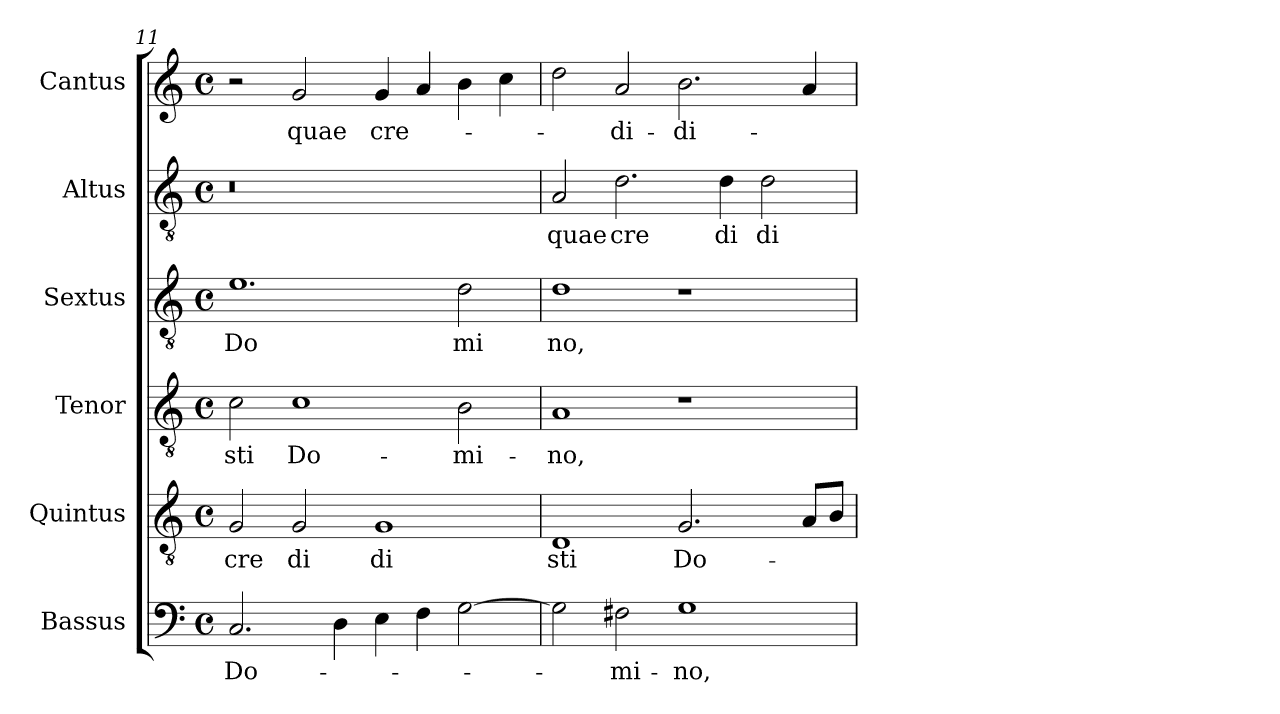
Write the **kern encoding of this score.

**kern	**text	**kern	**text	**kern	**text	**kern	**text	**kern	**text	**kern	**text
*part6	*part6	*part5	*part5	*part4	*part4	*part3	*part3	*part2	*part2	*part1	*part1
*staff6	*staff6	*staff5	*staff5	*staff4	*staff4	*staff3	*staff3	*staff2	*staff2	*staff1	*staff1
*I"Bassus	*	*I"Quintus	*	*I"Tenor	*	*I"Sextus	*	*I"Altus	*	*I"Cantus	*
*clefF4	*	*clefGv2	*	*clefGv2	*	*clefGv2	*	*clefGv2	*	*clefG2	*
*M4/4	*	*M4/4	*	*M4/4	*	*M4/4	*	*M4/4	*	*M4/4	*
*met(c)	*	*met(c)	*	*met(c)	*	*met(c)	*	*met(c)	*	*met(c)	*
=11	=11	=11	=11	=11	=11	=11	=11	=11	=11	=11	=11
!	!LO:LY:b	!	!LO:LY:b:cj	!	!LO:LY:b:cj	!	!LO:LY:b:cj	!	!	!	!
2.C/	Do-	2G/	cre	2c\	-sti	1.e	Do	0r	.	2r	.
!	!	!	!LO:LY:b:cj	!	!LO:LY:b:cj	!	!	!	!	!	!LO:LY:b:cj
.	.	2G/	di	1c	Do-	.	.	.	.	2g/	quae
4D\	.	.	.	.	.	.	.	.	.	.	.
!	!	!	!LO:LY:b:cj	!	!	!	!	!	!	!	!LO:LY:b
4E\	.	1G	di	.	.	.	.	.	.	4g/	cre-
4F\	.	.	.	.	.	.	.	.	.	4a/	.
!	!	!	!	!	!LO:LY:b:cj	!	!LO:LY:b:cj	!	!	!	!
[>2G\	.	.	.	2B\	-mi-	2d\	mi	.	.	4b\	.
.	.	.	.	.	.	.	.	.	.	4cc\	.
!!LO:LB:g=z
=12	=12	=12	=12	=12	=12	=12	=12	=12	=12	=12	=12
!	!	!	!LO:LY:b:cj	!	!LO:LY:b:cj	!	!LO:LY:b:cj	!	!LO:LY:b:cj	!	!
2G\]	.	1D	sti	1A	-no,	1d	no,	2A/	quae	2dd\	.
!	!LO:LY:b:cj	!	!	!	!	!	!	!	!LO:LY:b:cj	!	!LO:LY:b:cj
2F#X\	-mi-	.	.	.	.	.	.	2.d\	cre	2a/	-di-
!	!LO:LY:b:cj	!	!LO:LY:b	!	!	!	!	!	!	!	!LO:LY:b:cj
1G	-no,	2.G/	Do-	1r	.	1r	.	.	.	2.b\	-di-
!	!	!	!	!	!	!	!	!	!LO:LY:b:cj	!	!
.	.	.	.	.	.	.	.	4d\	di	.	.
!	!	!	!	!	!	!	!	!	!LO:LY:b:cj	!	!
.	.	.	.	.	.	.	.	2d\	di	.	.
.	.	8A/L	.	.	.	.	.	.	.	4a/	.
.	.	8B/J	.	.	.	.	.	.	.	.	.
=	=	=	=	=	=	=	=	=	=	=	=
*-	*-	*-	*-	*-	*-	*-	*-	*-	*-	*-	*-
